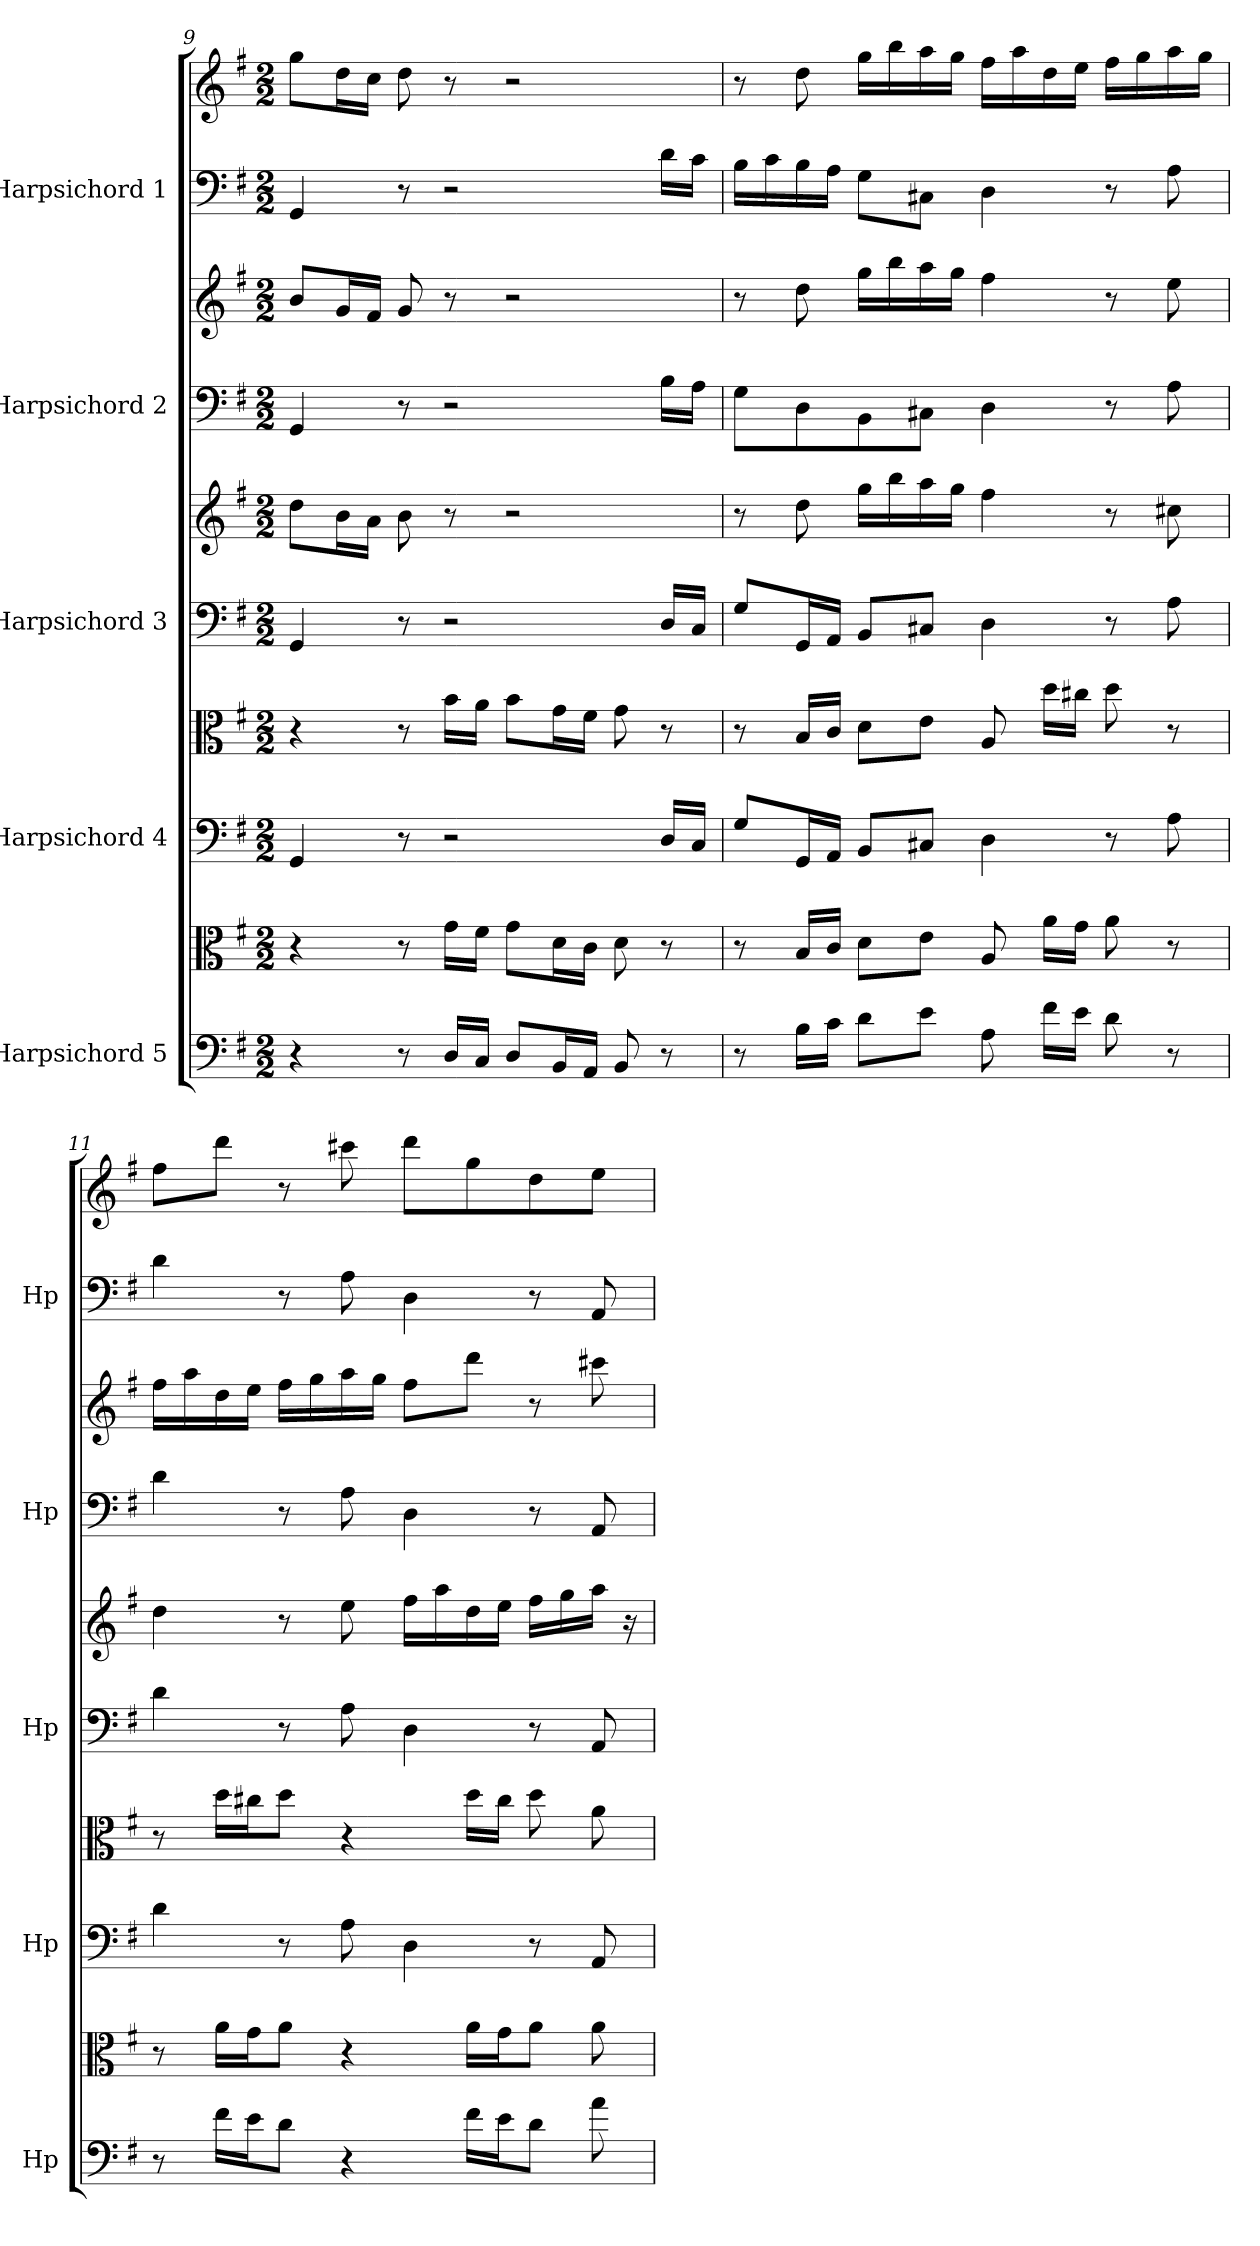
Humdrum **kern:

**kern	**kern	**kern	**kern	**kern	**kern	**kern	**kern	**kern	**kern
*part5	*part5	*part4	*part4	*part3	*part3	*part2	*part2	*part1	*part1
*staff10	*staff9	*staff8	*staff7	*staff6	*staff5	*staff4	*staff3	*staff2	*staff1
*I"Harpsichord 5	*	*I"Harpsichord 4	*	*I"Harpsichord 3	*	*I"Harpsichord 2	*	*I"Harpsichord 1	*
*I'Hp	*	*I'Hp	*	*I'Hp	*	*I'Hp	*	*I'Hp	*
*clefF4	*clefC3	*clefF4	*clefC3	*clefF4	*clefG2	*clefF4	*clefG2	*clefF4	*clefG2
*k[f#]	*k[f#]	*k[f#]	*k[f#]	*k[f#]	*k[f#]	*k[f#]	*k[f#]	*k[f#]	*k[f#]
*M2/2	*M2/2	*M2/2	*M2/2	*M2/2	*M2/2	*M2/2	*M2/2	*M2/2	*M2/2
=9	=9	=9	=9	=9	=9	=9	=9	=9	=9
4r	4r	4GG/	4r	4GG/	8dd\L	4GG/	8b/L	4GG/	8gg\L
.	.	.	.	.	16b\L	.	16g/L	.	16dd\L
.	.	.	.	.	16a\JJ	.	16f#/JJ	.	16cc\JJ
8r	8r	8r	8r	8r	8b\	8r	8g/	8r	8dd\
16D/LL	16g\LL	2r	16b\LL	2r	8r	2r	8r	2r	8r
16C/JJ	16f#\JJ	.	16a\JJ	.	.	.	.	.	.
8D/L	8g\L	.	8b\L	.	2r	.	2r	.	2r
16BB/L	16d\L	.	16g\L	.	.	.	.	.	.
16AA/JJ	16c\JJ	.	16f#\JJ	.	.	.	.	.	.
8BB/	8d\	.	8g\	.	.	.	.	.	.
8r	8r	16D/LL	8r	16D/LL	.	16B\LL	.	16d\LL	.
.	.	16C/JJ	.	16C/JJ	.	16A\JJ	.	16c\JJ	.
=10	=10	=10	=10	=10	=10	=10	=10	=10	=10
8r	8r	8G/L	8r	8G/L	8r	8G\L	8r	16B\LL	8r
.	.	.	.	.	.	.	.	16c\	.
16B\LL	16B/LL	16GG/L	16B/LL	16GG/L	8dd\	8D\	8dd\	16B\	8dd\
16c\JJ	16c/JJ	16AA/JJ	16c/JJ	16AA/JJ	.	.	.	16A\JJ	.
8d\L	8d\L	8BB/L	8d\L	8BB/L	16gg\LL	8BB\	16gg\LL	8G\L	16gg\LL
.	.	.	.	.	16bb\	.	16bb\	.	16bb\
8e\J	8e\J	8C#X/J	8e\J	8C#X/J	16aa\	8C#X\J	16aa\	8C#X\J	16aa\
.	.	.	.	.	16gg\JJ	.	16gg\JJ	.	16gg\JJ
8A\	8A/	4D\	8A/	4D\	4ff#\	4D\	4ff#\	4D\	16ff#\LL
.	.	.	.	.	.	.	.	.	16aa\
16f#\LL	16a\LL	.	16dd\LL	.	.	.	.	.	16dd\
16e\JJ	16g\JJ	.	16cc#X\JJ	.	.	.	.	.	16ee\JJ
8d\	8a\	8r	8dd\	8r	8r	8r	8r	8r	16ff#\LL
.	.	.	.	.	.	.	.	.	16gg\
8r	8r	8A\	8r	8A\	8cc#X\	8A\	8ee\	8A\	16aa\
.	.	.	.	.	.	.	.	.	16gg\JJ
!!LO:PB:g=z
=11	=11	=11	=11	=11	=11	=11	=11	=11	=11
8r	8r	4d\	8r	4d\	4dd\	4d\	16ff#\LL	4d\	8ff#\L
.	.	.	.	.	.	.	16aa\	.	.
16f#\LL	16a\LL	.	16dd\LL	.	.	.	16dd\	.	8ddd\J
16e\J	16g\J	.	16cc#X\J	.	.	.	16ee\JJ	.	.
8d\J	8a\J	8r	8dd\J	8r	8r	8r	16ff#\LL	8r	8r
.	.	.	.	.	.	.	16gg\	.	.
4r	4r	8A\	4r	8A\	8ee\	8A\	16aa\	8A\	8ccc#X\
.	.	.	.	.	.	.	16gg\JJ	.	.
.	.	4D\	.	4D\	16ff#\LL	4D\	8ff#\L	4D\	8ddd\L
.	.	.	.	.	16aa\	.	.	.	.
16f#\LL	16a\LL	.	16dd\LL	.	16dd\	.	8ddd\J	.	8gg\
16e\J	16g\J	.	16cc#\JJ	.	16ee\JJ	.	.	.	.
8d\J	8a\J	8r	8dd\	8r	16ff#\LL	8r	8r	8r	8dd\
.	.	.	.	.	16gg\	.	.	.	.
8a\	8a\	8AA/	8a\	8AA/	16aa\JJ	8AA/	8ccc#X\	8AA/	8ee\J
.	.	.	.	.	16r	.	.	.	.
=	=	=	=	=	=	=	=	=	=
*-	*-	*-	*-	*-	*-	*-	*-	*-	*-
